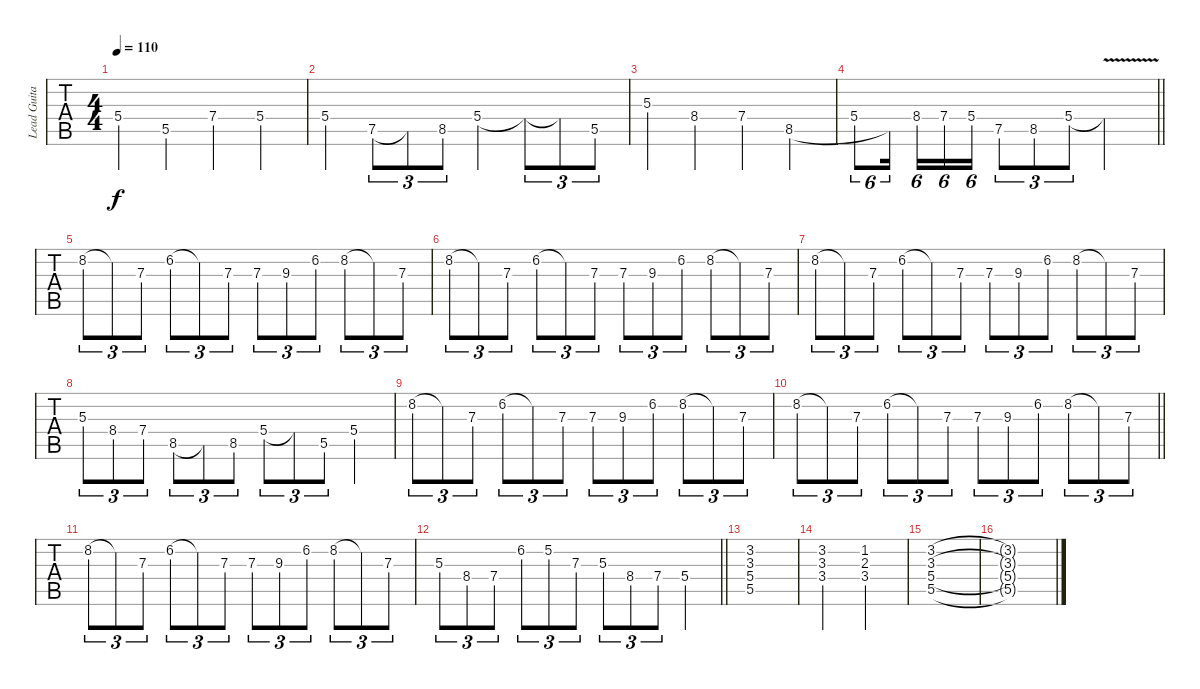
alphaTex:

\track ("Lead Guitar" "Lead Guita") {instrument acousticguitarsteel}
\staff {tabs}
\tuning (E4 B3 G3 D3 A2 E2) {hide}
\ts (4 4)
\tempo 110
\clef g2
\ks f
5.4.4{dy f} 5.5.4 7.4.4 5.4.4 |
5.4.4 7.5.8{tu (3 2)} 7.5{t}.8{tu (3 2)} 8.5.8{tu (3 2)} 5.4.4 5.4{t}.8{tu (3 2)} 5.4{t}.8{tu (3 2)} 5.5.8{tu (3 2)} |
5.3.4 8.4.4 7.4.4 8.5.4 |
\barLineRight lightlight
5.4.8{tu (6 4)} 8.5{t}.16{tu (6 4)} 8.4.16{tu (6 4)} 7.4.16{tu (6 4)} 5.4.16{tu (6 4)} 7.5.8{tu (3 2)} 8.5.8{tu (3 2)} 5.4.8{tu (3 2)} 5.4{v t}.2 |
\section ("" "")
8.2.8{tu (3 2)} 8.2{t}.8{tu (3 2)} 7.3.8{tu (3 2)} 6.2.8{tu (3 2)} 6.2{t}.8{tu (3 2)} 7.3.8{tu (3 2)} 7.3.8{tu (3 2)} 9.3.8{tu (3 2)} 6.2.8{tu (3 2)} 8.2.8{tu (3 2)} 8.2{t}.8{tu (3 2)} 7.3.8{tu (3 2)} |
8.2.8{tu (3 2)} 8.2{t}.8{tu (3 2)} 7.3.8{tu (3 2)} 6.2.8{tu (3 2)} 6.2{t}.8{tu (3 2)} 7.3.8{tu (3 2)} 7.3.8{tu (3 2)} 9.3.8{tu (3 2)} 6.2.8{tu (3 2)} 8.2.8{tu (3 2)} 8.2{t}.8{tu (3 2)} 7.3.8{tu (3 2)} |
8.2.8{tu (3 2)} 8.2{t}.8{tu (3 2)} 7.3.8{tu (3 2)} 6.2.8{tu (3 2)} 6.2{t}.8{tu (3 2)} 7.3.8{tu (3 2)} 7.3.8{tu (3 2)} 9.3.8{tu (3 2)} 6.2.8{tu (3 2)} 8.2.8{tu (3 2)} 8.2{t}.8{tu (3 2)} 7.3.8{tu (3 2)} |
5.3.8{tu (3 2)} 8.4.8{tu (3 2)} 7.4.8{tu (3 2)} 8.5.8{tu (3 2)} 8.5{t}.8{tu (3 2)} 8.5.8{tu (3 2)} 5.4.8{tu (3 2)} 5.4{t}.8{tu (3 2)} 5.5.8{tu (3 2)} 5.4.4 |
8.2.8{tu (3 2)} 8.2{t}.8{tu (3 2)} 7.3.8{tu (3 2)} 6.2.8{tu (3 2)} 6.2{t}.8{tu (3 2)} 7.3.8{tu (3 2)} 7.3.8{tu (3 2)} 9.3.8{tu (3 2)} 6.2.8{tu (3 2)} 8.2.8{tu (3 2)} 8.2{t}.8{tu (3 2)} 7.3.8{tu (3 2)} |
\barLineRight lightlight
8.2.8{tu (3 2)} 8.2{t}.8{tu (3 2)} 7.3.8{tu (3 2)} 6.2.8{tu (3 2)} 6.2{t}.8{tu (3 2)} 7.3.8{tu (3 2)} 7.3.8{tu (3 2)} 9.3.8{tu (3 2)} 6.2.8{tu (3 2)} 8.2.8{tu (3 2)} 8.2{t}.8{tu (3 2)} 7.3.8{tu (3 2)} |
8.2.8{tu (3 2)} 8.2{t}.8{tu (3 2)} 7.3.8{tu (3 2)} 6.2.8{tu (3 2)} 6.2{t}.8{tu (3 2)} 7.3.8{tu (3 2)} 7.3.8{tu (3 2)} 9.3.8{tu (3 2)} 6.2.8{tu (3 2)} 8.2.8{tu (3 2)} 8.2{t}.8{tu (3 2)} 7.3.8{tu (3 2)} |
\barLineRight lightlight
5.3.8{tu (3 2)} 8.4.8{tu (3 2)} 7.4.8{tu (3 2)} 6.2.8{tu (3 2)} 5.2.8{tu (3 2)} 7.3.8{tu (3 2)} 5.3.8{tu (3 2)} 8.4.8{tu (3 2)} 7.4.8{tu (3 2)} 5.4.4 |
\section ("" "")
(3.2 3.3 5.4 5.5).1 |
(3.2 3.3 3.4).2 (1.2 2.3 3.4).2 |
(3.2 3.3 5.4 5.5).1 |
(3.2{t} 3.3{t} 5.4{t} 5.5{t}).1
